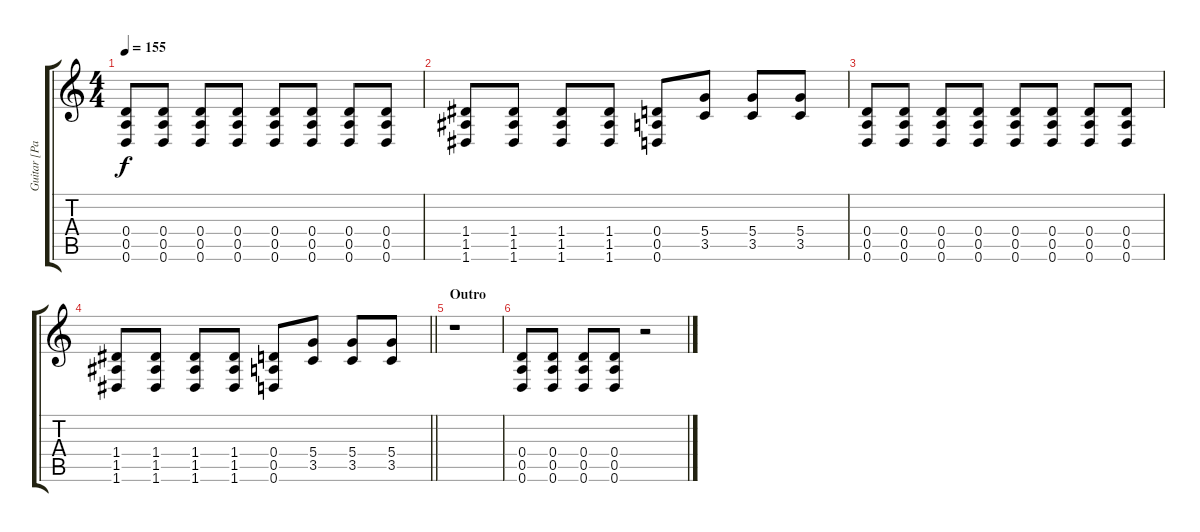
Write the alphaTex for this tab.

\track ("Guitar [Paul Fig]" "Guitar [Pa") {instrument distortionguitar}
\staff {score tabs}
\tuning (E4 B3 G3 D3 A2 D2) {hide}
\ts (4 4)
\tempo 155
\clef g2
\ks c
(0.4 0.5 0.6).8{dy f} (0.4 0.5 0.6).8 (0.4 0.5 0.6).8 (0.4 0.5 0.6).8 (0.4 0.5 0.6).8 (0.4 0.5 0.6).8 (0.4 0.5 0.6).8 (0.4 0.5 0.6).8 |
(1.4 1.5 1.6).8 (1.4 1.5 1.6).8 (1.4 1.5 1.6).8 (1.4 1.5 1.6).8 (0.4 0.5 0.6).8 (5.4 3.5).8 (5.4 3.5).8 (5.4 3.5).8 |
(0.4 0.5 0.6).8 (0.4 0.5 0.6).8 (0.4 0.5 0.6).8 (0.4 0.5 0.6).8 (0.4 0.5 0.6).8 (0.4 0.5 0.6).8 (0.4 0.5 0.6).8 (0.4 0.5 0.6).8 |
\barLineRight lightlight
(1.4 1.5 1.6).8 (1.4 1.5 1.6).8 (1.4 1.5 1.6).8 (1.4 1.5 1.6).8 (0.4 0.5 0.6).8 (5.4 3.5).8 (5.4 3.5).8 (5.4 3.5).8 |
\section ("" "Outro")
r.1 |
(0.4 0.5 0.6).8 (0.4 0.5 0.6).8 (0.4 0.5 0.6).8 (0.4 0.5 0.6).8 r.2
